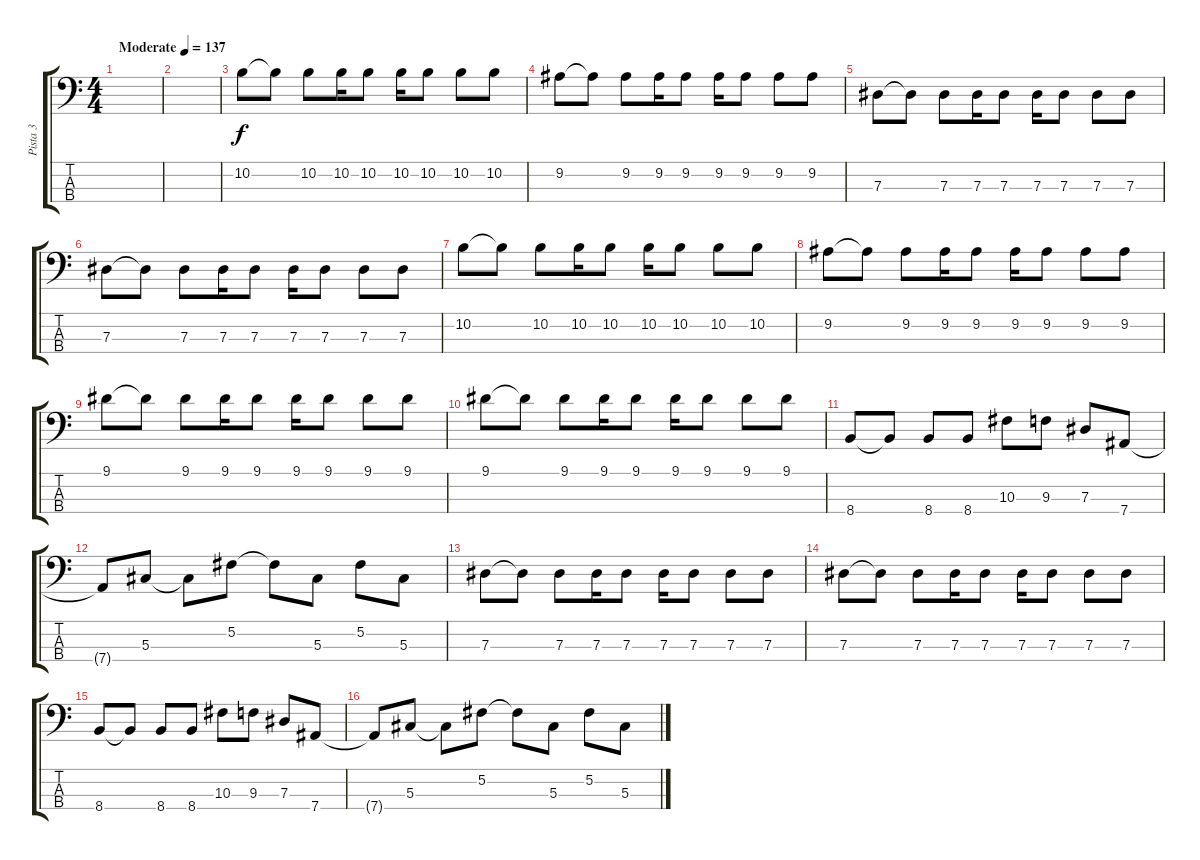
\track ("Pista 3" "Pista 3") {instrument electricbassfinger}
\staff {score tabs}
\tuning (Gb2 Db2 Ab1 Eb1) {hide}
\ts (4 4)
\tempo (137 "Moderate")
\clef f4
\ks c
|
|
10.2.8 10.2{t}.8 10.2.8 10.2.16 10.2.8 10.2.16 10.2.8 10.2.8 10.2.8 |
9.2.8 9.2{t}.8 9.2.8 9.2.16 9.2.8 9.2.16 9.2.8 9.2.8 9.2.8 |
7.3.8 7.3{t}.8 7.3.8 7.3.16 7.3.8 7.3.16 7.3.8 7.3.8 7.3.8 |
7.3.8 7.3{t}.8 7.3.8 7.3.16 7.3.8 7.3.16 7.3.8 7.3.8 7.3.8 |
10.2.8 10.2{t}.8 10.2.8 10.2.16 10.2.8 10.2.16 10.2.8 10.2.8 10.2.8 |
9.2.8 9.2{t}.8 9.2.8 9.2.16 9.2.8 9.2.16 9.2.8 9.2.8 9.2.8 |
9.1.8 9.1{t}.8 9.1.8 9.1.16 9.1.8 9.1.16 9.1.8 9.1.8 9.1.8 |
9.1.8 9.1{t}.8 9.1.8 9.1.16 9.1.8 9.1.16 9.1.8 9.1.8 9.1.8 |
8.4.8 8.4{t}.8 8.4.8 8.4.8 10.3.8 9.3.8 7.3.8 7.4.8 |
7.4{t}.8 5.3.8 5.3{t}.8 5.2.8 5.2{t}.8 5.3.8 5.2.8 5.3.8 |
7.3.8 7.3{t}.8 7.3.8 7.3.16 7.3.8 7.3.16 7.3.8 7.3.8 7.3.8 |
7.3.8 7.3{t}.8 7.3.8 7.3.16 7.3.8 7.3.16 7.3.8 7.3.8 7.3.8 |
8.4.8 8.4{t}.8 8.4.8 8.4.8 10.3.8 9.3.8 7.3.8 7.4.8 |
7.4{t}.8 5.3.8 5.3{t}.8 5.2.8 5.2{t}.8 5.3.8 5.2.8 5.3.8
